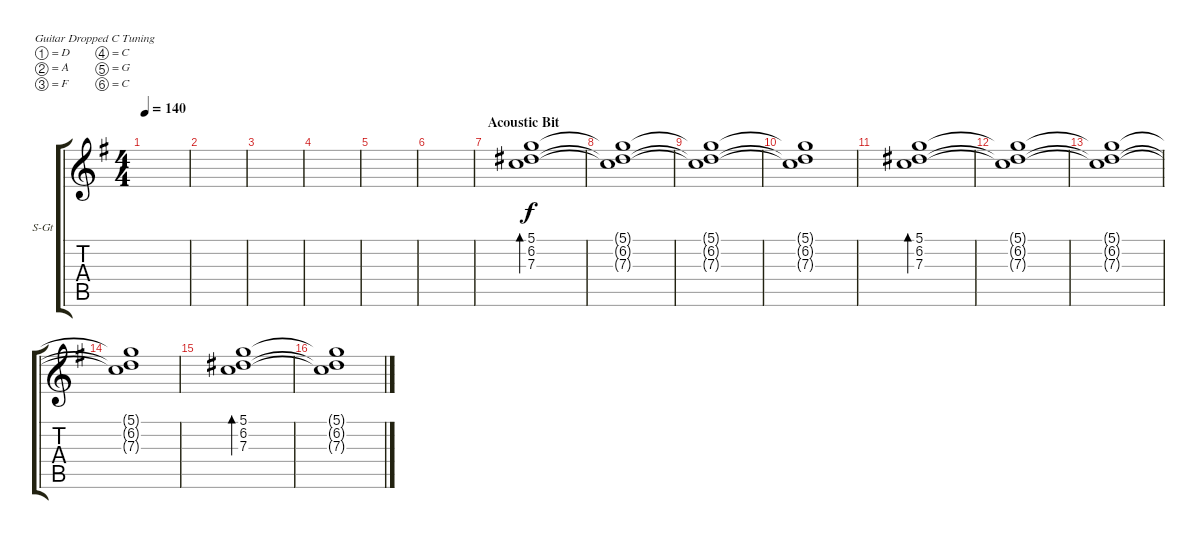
\bracketExtendMode groupsimilarinstruments
\firstSystemTrackNameOrientation horizontal
\otherSystemsTrackNameOrientation horizontal
\track ("Steel Guitar" "S-Gt") {instrument acousticguitarsteel}
\staff {score tabs}
\tuning (D4 A3 F3 C3 G2 C2)
\ts (4 4)
\tempo 140
\clef g2
\ks eminor
|
|
|
|
|
|
\section ("" "Acoustic Bit")
(7.3 6.2 5.1).1{bd 237} |
(5.1{t} 6.2{t} 7.3{t}).1 |
(5.1{t} 6.2{t} 7.3{t}).1 |
(5.1{t} 6.2{t} 7.3{t}).1 |
(7.3 6.2 5.1).1{bd 237} |
(5.1{t} 6.2{t} 7.3{t}).1 |
(5.1{t} 6.2{t} 7.3{t}).1 |
(5.1{t} 6.2{t} 7.3{t}).1 |
(7.3 6.2 5.1).1{bd 237} |
(5.1{t} 6.2{t} 7.3{t}).1
